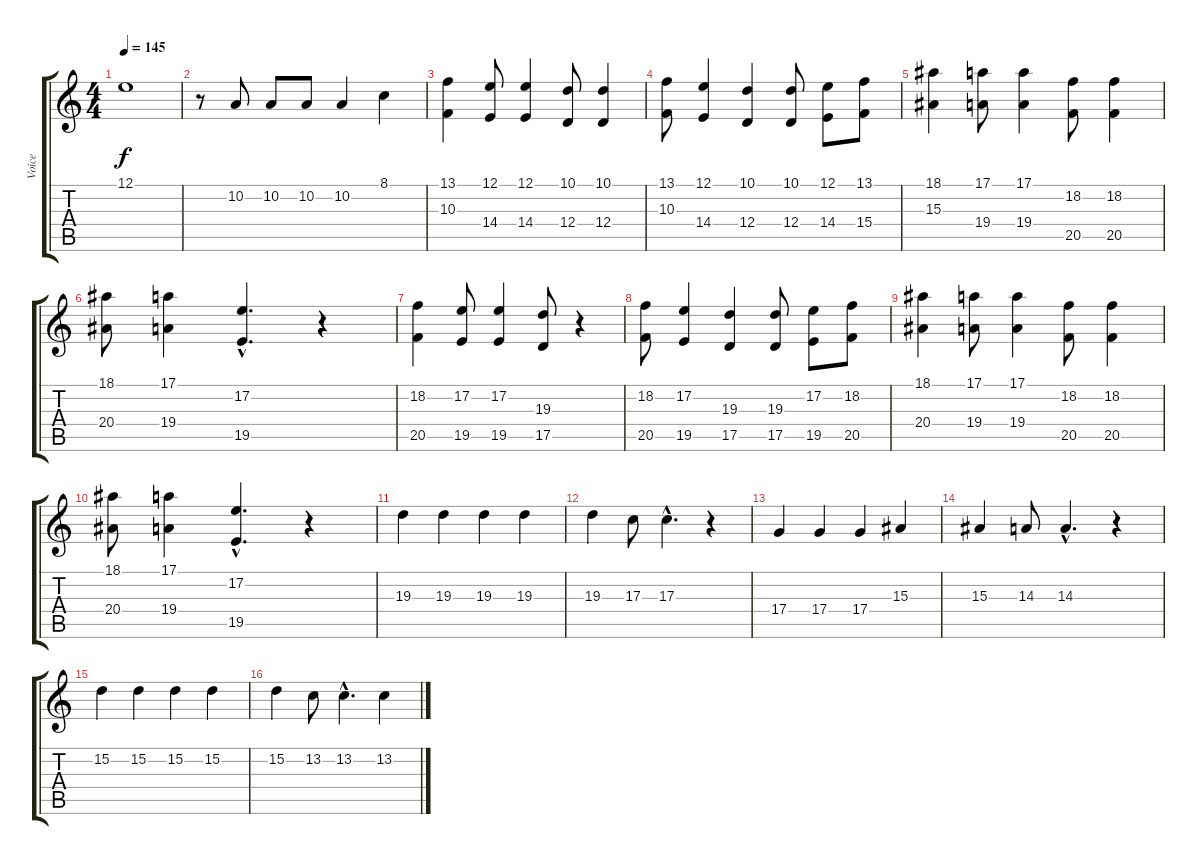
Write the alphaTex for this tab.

\track ("Voice" "Voice") {instrument flute}
\staff {score tabs}
\tuning (E4 B3 G3 D3 A2 E2) {hide}
\ts (4 4)
\tempo 145
\clef g2
\ks c
12.1.1{dy f} |
r.8 10.2.8 10.2.8 10.2.8 10.2.4 8.1.4 |
(13.1 10.3).4 (12.1 14.4).8 (12.1 14.4).4 (10.1 12.4).8 (10.1 12.4).4 |
(13.1 10.3).8 (12.1 14.4).4 (10.1 12.4).4 (10.1 12.4).8 (12.1 14.4).8 (13.1 15.4).8 |
(18.1 15.3).4 (17.1 19.4).8 (17.1 19.4).4 (18.2 20.5).8 (18.2 20.5).4 |
(18.1 20.4).8 (17.1 19.4).4 (17.2{hac} 19.5{hac}).4{d} r.4 |
(18.2 20.5).4 (17.2 19.5).8 (17.2 19.5).4 (19.3 17.5).8 r.4 |
(18.2 20.5).8 (17.2 19.5).4 (19.3 17.5).4 (19.3 17.5).8 (17.2 19.5).8 (18.2 20.5).8 |
(18.1 20.4).4 (17.1 19.4).8 (17.1 19.4).4 (18.2 20.5).8 (18.2 20.5).4 |
(18.1 20.4).8 (17.1 19.4).4 (17.2{hac} 19.5{hac}).4{d} r.4 |
19.3.4 19.3.4 19.3.4 19.3.4 |
19.3.4 17.3.8 17.3{hac}.4{d} r.4 |
17.4.4 17.4.4 17.4.4 15.3.4 |
15.3.4 14.3.8 14.3{hac}.4{d} r.4 |
15.2.4 15.2.4 15.2.4 15.2.4 |
15.2.4 13.2.8 13.2{hac}.4{d} 13.2.4
